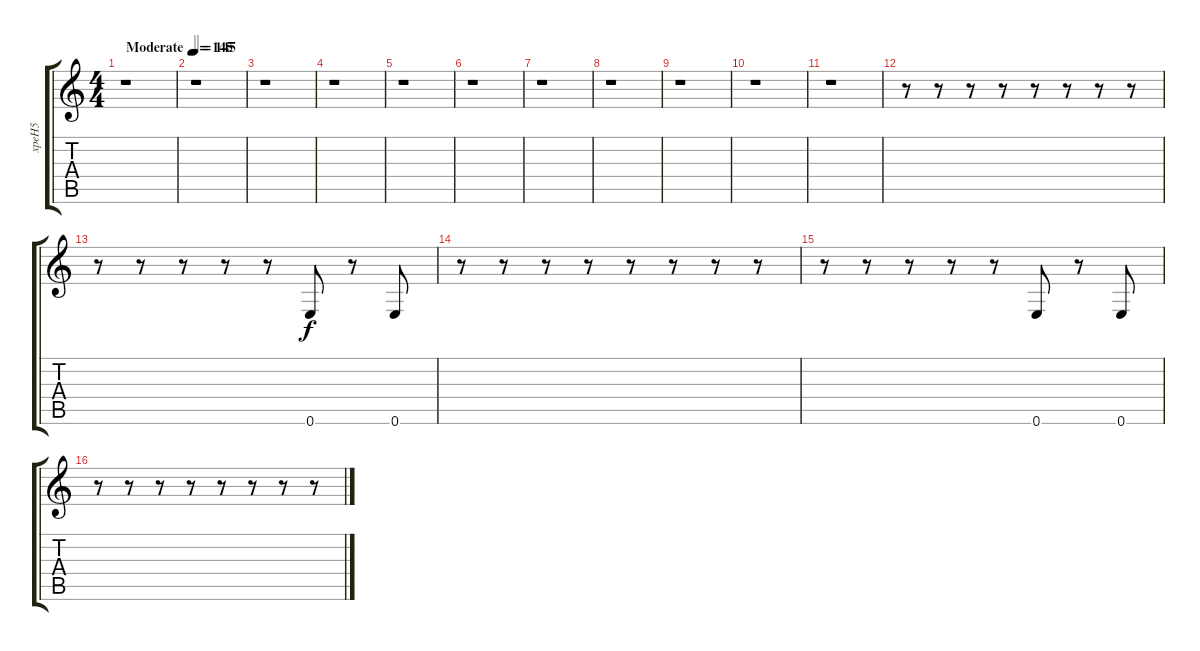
\track ("xpeH5" "xpeH5") {instrument synthbass1}
\staff {score tabs}
\tuning (E4 B3 G3 D3 A2 E2) {hide}
\ts (4 4)
\tempo (145 "Moderate")
\clef g2
\ks c
r.1{dy f instrument synthbass1} |
\tempo 145
r.1 |
r.1 |
r.1 |
r.1 |
r.1 |
r.1 |
r.1 |
r.1 |
r.1 |
r.1 |
r.8 r.8{volume 13 balance 8 instrument synthbass1} r.8 r.8 r.8 r.8 r.8 r.8 |
r.8 r.8 r.8 r.8 r.8 0.6.8 r.8 0.6.8 |
r.8 r.8 r.8 r.8 r.8 r.8 r.8 r.8 |
r.8 r.8 r.8 r.8 r.8 0.6.8 r.8 0.6.8 |
r.8 r.8 r.8 r.8 r.8 r.8 r.8 r.8
